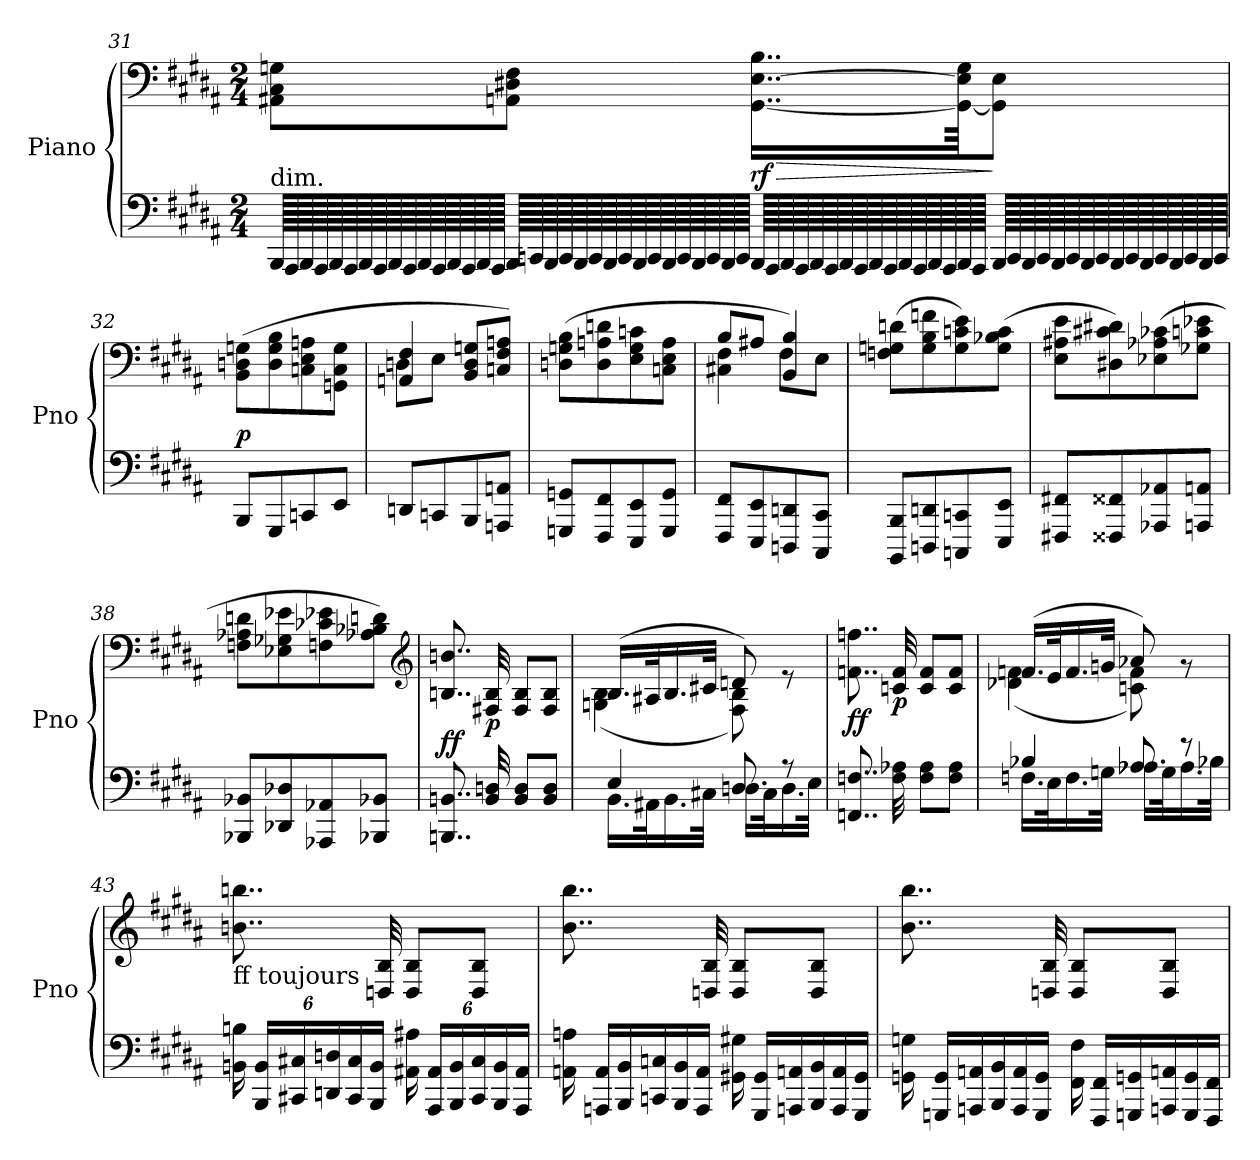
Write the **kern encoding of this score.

**kern	**kern	**dynam
*part1	*part1	*part1
*staff2	*staff1	*staff1/2
*I"Piano	*	*
*I'Pno	*	*
!!LO:PB:g=z
*clefF4	*clefF4	*
*k[f#c#g#d#a#]	*k[f#c#g#d#a#]	*
*B:	*B:	*
*M2/4	*M2/4	*
=31	=31	=31
!LO:TX:a:t=dim.	!	!
128BBB/LLLLL	8AA#X\ 8C#\ 8Gn\L	.
128AAA#/	.	.
128BBB/	.	.
128AAA#/	.	.
128BBB/	.	.
128AAA#/	.	.
128BBB/	.	.
128AAA#/	.	.
128BBB/	.	.
128AAA#/	.	.
128BBB/	.	.
128AAA#/	.	.
128BBB/	.	.
128AAA#/	.	.
128BBB/	.	.
128AAA#/JJJJJ	.	.
128BBB/LLLLL	8AAn\ 8D#X\ 8F#\J	.
128CCn/	.	.
128BBB/	.	.
128CC/	.	.
128BBB/	.	.
128CC/	.	.
128BBB/	.	.
128CC/	.	.
128BBB/	.	.
128CC/	.	.
128BBB/	.	.
128CC/	.	.
128BBB/	.	.
128CC/	.	.
128BBB/	.	.
128CC/JJJJJ	.	.
!	!	!LO:HP:b
!	!	!LO:DY:n=1:b
128BBB/LLLLL	[16..GG#\ [16..E\ 16..B\LL	> rf
128AAA#/	.	.
128BBB/	.	.
128AAA#/	.	.
128BBB/	.	.
128AAA#/	.	.
128BBB/	.	.
128AAA#/	.	.
128BBB/	.	.
128AAA#/	.	.
128BBB/	.	.
128AAA#/	.	.
128BBB/	.	.
128AAA#/	.	.
128BBB/	64GG#\_ 64E\] 64G\JKK	.
128AAA#/JJJJJ	.	.
128BBB/LLLLL	8GG#\] 8E\J	]
128CC/	.	.
128BBB/	.	.
128CC/	.	.
128BBB/	.	.
128CC/	.	.
128BBB/	.	.
128CC/	.	.
128BBB/	.	.
128CC/	.	.
128BBB/	.	.
128CC/	.	.
128BBB/	.	.
128CC/	.	.
128BBB/	.	.
128CC/JJJJJ	.	.
!!LO:LB:g=z
=32	=32	=32
!	!	!LO:DY:a=2
8BBB/L	(8BB\ 8Dn\ 8Gn\L	p
8GGG#/	8D\ 8G\ 8B\	.
8CCn/	8Cn\ 8E\ 8An\	.
8EE/J	8GGn\ 8C\ 8G\J	.
=33	=33	=33
*	*^	*
8DDn/L	4AAn/ 4F#/	8Dn\L	.
8CCn/	.	8E\J	.
8BBB/	8BB/ 8D/ 8Gn/L	4ryy	.
8AAAn/ 8AAn/J	8Cn/ 8F#/ 8An/J)	.	.
*	*v	*v	*
=34	=34	=34
8GGGn/ 8GGn/L	(8Dn\ 8Gn\ 8B\L	.
8FFF#/ 8FF#/	8D\ 8An\ 8dn\	.
8EEE/ 8EE/	8E\ 8G\ 8cn\	.
8GGG/ 8GG/J	8Cn\ 8E\ 8A\J	.
=35	=35	=35
*	*^	*
8FFF#/ 8FF#/L	8B/L	4C#X\ 4F#\	.
8EEE/ 8EE/	8A#X/J	.	.
8DDDn/ 8DDn/	4BB/ 4B/)	8F#\L	.
8CCC#/ 8CC#/J	.	8E\J	.
*	*v	*v	*
=36	=36	=36
8BBBB/ 8BBB/L	(8Fn\ 8Gn\ 8dn\L	.
8DDDn/ 8DDn/	8G\ 8B\ 8fn\	.
8CCCn/ 8CCn/	8G\ 8cn\ 8e\)	.
8EEE/ 8EE/J	(8G\ 8B-X\ 8c\J	.
=37	=37	=37
8FFF#X/ 8FF#X/L	8E\ 8A#X\ 8e\L	.
8FFF##X/ 8FF##X/	8D#X\ 8c#X\ 8d#X\)	.
8AAA-X/ 8AA-X/	(8E-X\ 8A-X\ 8c-X\	.
8AAAn/ 8AAn/J	8G-X\ 8cn\ 8e-X\J	.
!!LO:LB:g=z
=38	=38	=38
8BBB-X/ 8BB-X/L	8Fn\ 8A-X\ 8dn\L	.
8DD-X/ 8D-X/	8E-X\ 8G-X\ 8e-X\	.
8AAA-X/ 8AA-X/	8Fn\ 8c-X\ 8e-X\	.
8BBB-X/ 8BB-X/J	8A-X\ 8B-X\ 8dn\J)	.
*	*clefG2	*
=39	=39	=39
!	!	!LO:DY:a=2
8..BBBn/ 8..BBn/	8..Bn/ 8..bn/	ff
!	!	!LO:DY:b
32BB/ 32Dn/	32F#X/ 32B/	p
8BB/ 8D/L	8F#/ 8B/L	.
8BB/ 8D/J	8F#/ 8B/J	.
=40	=40	=40
*^	*^	*
4E/	16.BB\LL	(16.B/LL	(4Gn\ 4B\	.
.	32AA#X\K	32A#X/K	.	.
.	16.BB\	16.B/	.	.
.	32C#X\JJk	32c#X/JJk	.	.
8Dn/	16.D\LL	8dn/)	8F#\ 8B\)	.
.	32C#\K	.	.	.
8rA	16.D\	8re	8ryy	.
.	32E\JJk	.	.	.
*	*	*v	*v	*
=41	=41	=41	=41
!	!	!	!LO:DY:b
*v	*v	*	*
8..FFn/ 8..Fn/	8..fn\ 8..ffn\	ff
!	!	!LO:DY:b
32F\ 32A-X\	32cn/ 32f/	p
8F\ 8A-\L	8c/ 8f/L	.
8F\ 8A-\J	8c/ 8f/J	.
=42	=42	=42
*^	*^	*
4B-X/	16.Fn\LL	(16.fn/LL	(4d-X\ 4f\	.
.	32E\K	32e/K	.	.
.	16.F\	16.f/	.	.
.	32Gn\JJk	32gn/JJk	.	.
8A-X/	16.A-\LL	8a-X/)	8cn\ 8f\)	.
.	32G\K	.	.	.
8re	16.A-\	8rg	8ryy	.
.	32B-X\JJk	.	.	.
*v	*v	*	*	*
*	*v	*v	*
!!LO:LB:g=z
=43	=43	=43
*Xbrackettup	*	*
*^	*	*
!	!	!LO:TX:b:t=ff toujours	!
*v	*v	*	*
24BBn\ 24Bn\	8..bn\ 8..bbn\	.
24BBB/ 24BB/LL	.	.
24CC#X/ 24C#X/	.	.
24DDn/ 24Dn/	.	.
24CC#/ 24C#/	.	.
24BBB/ 24BB/JJ	.	.
.	32Dn/ 32B/	.
24AA#X\ 24A#X\	8D/ 8B/L	.
24AAA#/ 24AA#/LL	.	.
24BBB/ 24BB/	.	.
24CC#/ 24C#/	8D/ 8B/J	.
24BBB/ 24BB/	.	.
24AAA#/ 24AA#/JJ	.	.
=44	=44	=44
*Xtuplet	*	*
24AAn\ 24An\	8..b\ 8..bb\	.
24AAAn/ 24AA/LL	.	.
24BBB/ 24BB/	.	.
24CCn/ 24Cn/	.	.
24BBB/ 24BB/	.	.
24AAA/ 24AA/JJ	.	.
.	32Dn/ 32B/	.
24GG#X\ 24G#X\	8D/ 8B/L	.
24GGG#/ 24GG#/LL	.	.
24AAAn/ 24AAn/	.	.
24BBB/ 24BB/	8D/ 8B/J	.
24AAA/ 24AA/	.	.
24GGG#/ 24GG#/JJ	.	.
=45	=45	=45
24GGn\ 24Gn\	8..b\ 8..bb\	.
24GGGn/ 24GG/LL	.	.
24AAAn/ 24AAn/	.	.
24BBB/ 24BB/	.	.
24AAA/ 24AA/	.	.
24GGG/ 24GG/JJ	.	.
.	32Dn/ 32B/	.
24FF#\ 24F#\	8D/ 8B/L	.
24FFF#/ 24FF#/LL	.	.
24GGGn/ 24GGn/	.	.
24AAAn/ 24AAn/	8D/ 8B/J	.
24GGG/ 24GG/	.	.
24FFF#/ 24FF#/JJ	.	.
=	=	=
*-	*-	*-
